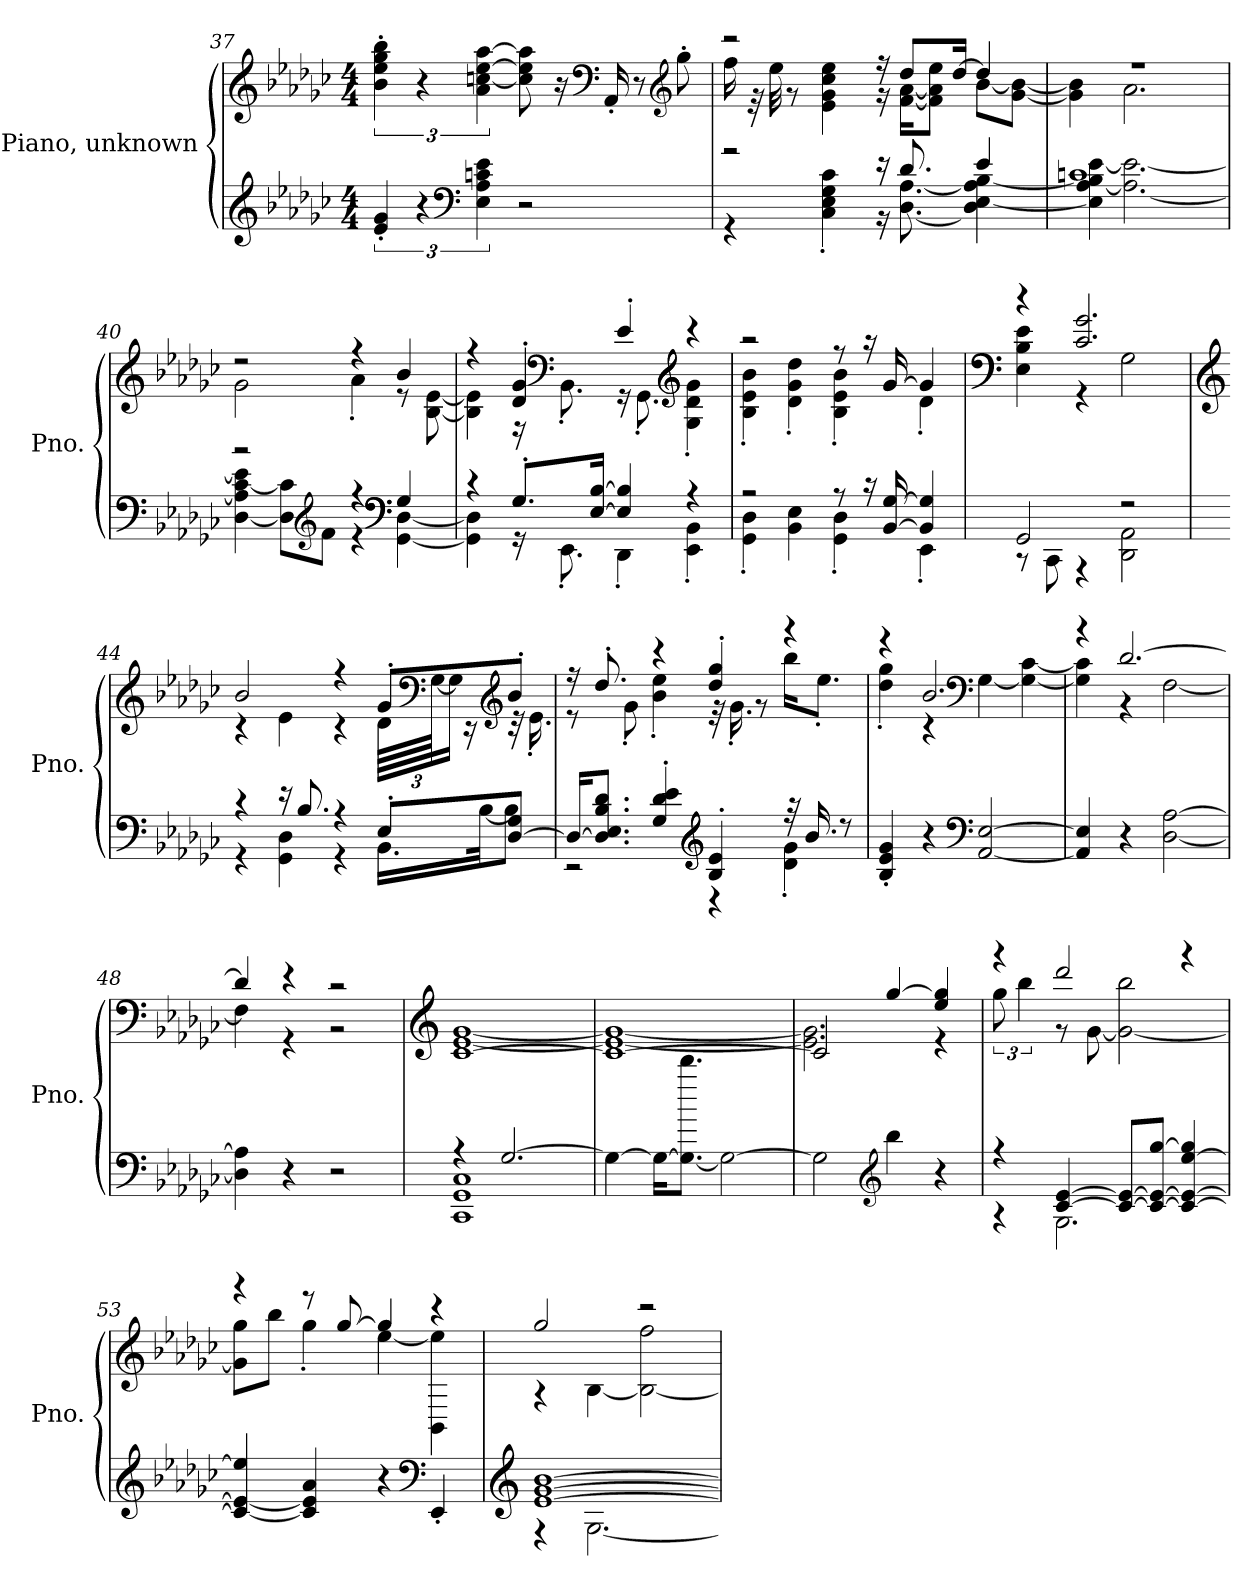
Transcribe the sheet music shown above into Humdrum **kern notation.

**kern	**kern
*part1	*part1
*staff2	*staff1
*I"Piano, unknown	*
*I'Pno.	*
*clefG2	*clefG2
*k[b-e-a-d-g-c-]	*k[b-e-a-d-g-c-]
*M4/4	*M4/4
=37	=37
6e-/' 6g-/'	6b-\' 6ee-\' 6gg-\' 6bb-\'
6r	6r
*clefF4	*
6E-\ 6A-\ 6cn\ 6e-\	6a-\ [6ccn\ [6ee-\ [6aa-\
2r	8cc\] 8ee-\] 8aa-\]
.	16r
*	*clefF4
.	16AA-'/
.	8r
*	*clefG2
.	8gg-'\
=38	=38
*^	*^
2r	4r	2r	16ff\
.	.	.	32r
.	.	.	32ee-\
.	.	.	8r
.	4C-\' 4E-\' 4G-\' 4c-\'	.	4e-\ 4g-\ 4cc-\ 4ee-\
16r	16r	16r	16r
8.d-/	[8.D-\ [8.A-\	8dd-/L	[16f\ [16a-\KL
.	.	.	8f\] 8a-\] 8ee-\J
.	.	[16dd-/Jk	.
4e-/	4D-\] [4E-\ 4A-\] [4B-\	4dd-/]	[8b-\L
.	.	.	[8g-\ 8b-\_J
=39	=39	=39	=39
1cn	4E-\] [4A-\ 4B-\] [4e-\	1r	4g-\] 4b-\]
.	2.A-\_ 2.e-\_	.	2.a-\
!!LO:LB:g=z	!!
=40	=40	=40	=40
2r	[4D-\ 4A-\] [4c-\ 4e-\]	2r	2g-\
.	8D-\] 8c-\]L	.	.
*clefG2	*	*	*
.	8f\J	.	.
4r	4r	4r	4a-'\
*clefF4	*	*	*
4G-/	[4GG-\ [4D-\	4b-/	8r
.	.	.	[8B-\ [8e-\
=41	=41	=41	=41
4r	4GG-\] 4D-\]	4r	4B-\] 4e-\]
8.G-'/L	16r	4d-/' 4g-/'	16r
*	*	*clefF4	*
.	8.EE-'\	.	8.BB-'\
[16E-/ [16B-/Jk	.	.	.
4E-/] 4B-/]	4DD-'\	4e-'/	16r
.	.	.	8.GG-'\
*	*	*clefG2	*
4r	4EE-\' 4BB-\'	4r	4G-\' 4d-\' 4g-\'
=42	=42	=42	=42
2r	4GG-\' 4D-\'	2r	4B-\' 4e-\' 4b-\'
.	4BB-\ 4E-\	.	4d-\' 4g-\' 4dd-\'
8r	4GG-\' 4D-\'	8r	4B-\' 4e-\' 4b-\'
16r	.	16r	.
[16BB-/ [16G-/	.	[16g-/	.
4BB-/] 4G-/]	4EE-'\	4g-/]	4d-'\
=43	=43	=43	=43
*	*	*clefF4	*
2GG-/	8r	4r	4E-\ 4B-\ 4e-\
.	8CC-\	.	.
.	4r	2.c-/ 2.g-/	4r
2r	2DD-\ 2AA-\	.	2G-\
!!LO:LB:g=z	!!
=44	=44	=44	=44
*	*	*clefG2	*
4r	4r	2b-/	4r
16r	4GG-\ 4D-\	.	4e-\
8.B-/	.	.	.
4r	4r	4r	4r
*	*	*	*Xbrackettup
8E-'/L	16.BB-\LL	8g-'/L	96d-\LLLL
*	*	*clefF4	*
.	.	.	[96G-\JJ
.	.	.	24G-\JJ]
.	.	.	16r
.	[32B-\JK	.	.
*	*	*clefG2	*
[8D-/ 8G-/J	8B-\J]	8b-'/J	32r
.	.	.	16.e-'\
=45	=45	=45	=45
16D-/KL_	2r	16r	8r
8.D-/] 8.E-/ 8.B-/ 8.d-/J	.	8.dd-'/	.
.	.	.	8g-'\
4G-/' 4d-/' 4e-/'	.	4r	4b-\' 4ee-\'
*clefG2	*	*	*
4B-/' 4e-/'	4r	4dd-/' 4gg-/'	32r
.	.	.	16.g-'\
.	.	.	8r
32r	4d-\' 4g-\'	4r	16bb-\KL
16.b-/	.	.	.
.	.	.	8.ee-'\J
8r	.	.	.
*v	*v	*	*
=46	=46	=46
4B-/' 4e-/' 4g-/'	4r	4dd-\' 4gg-\'
4r	2.b-/	4r
*clefF4	*clefF4	*
[2AA-/ [2E-/	.	[4G-\
.	.	4G-\_ [4c-\
!!LO:PB:g=z	!!
=47	=47	=47
4AA-/] 4E-/]	4r	4G-\] 4c-\]
4r	[2.d-/	4r
[2D-\ [2A-\	.	[2F\
=48	=48	=48
4D-\] 4A-\]	4d-/]	4F\]
4r	4r	4r
2r	2r	2r
=49	=49	=49
*	*clefG2	*
*^	*	*
4r	1CC- 1GG- 1C-	[1c-	[1e- [1g-
[2.G-/	.	.	.
*v	*v	*	*
=50	=50	=50
4G-\_	1c-_	1e-_ 1g-_
16G-\KL_	.	.
8.G-\_ 8.ddd-\J	.	.
2G-\_	.	.
=51	=51	=51
2G-\]	2c-/]	2.e-\] 2.g-\]
*clefG2	*	*
4bb-\	[4gg-/	.
4r	4ee-/ 4gg-/]	4r
=52	=52	=52
*^	*	*
*	*	*	*brackettup
4r	4r	4r	12gg-\
.	.	.	6bb-\
[4c-/ [4e-/	2.G-\	2ddd-/	8r
.	.	.	[8g-\
8c-/_ 8e-/_L	.	.	2g-\_ 2bb-\
8c-/_ 8e-/_ [8gg-/J	.	.	.
4c-/_ 4e-/_ [4ee-/ 4gg-/]	.	4r	.
*v	*v	*	*
!!LO:LB:g=z	!!
=53	=53	=53
4c-/_ 4e-/_ 4ee-/]	4r	8g-\] 8gg-\L
.	.	8bb-\J
4c-/] 4e-/] 4a-/	8r	4gg-'\
.	[8gg-/	.
4r	4gg-/]	[4ee-\
*clefF4	*	*
4EE-'/	4r	4BB-\ 4ee-\]
=54	=54	=54
*clefG2	*	*
*^	*	*
[1e- [1g- [1b-	4r	2gg-/	4r
.	[2.G-\	.	[4B-\
.	.	2r	2B-\_ 2ff\
*v	*v	*	*
*	*v	*v
=	=
*-	*-
